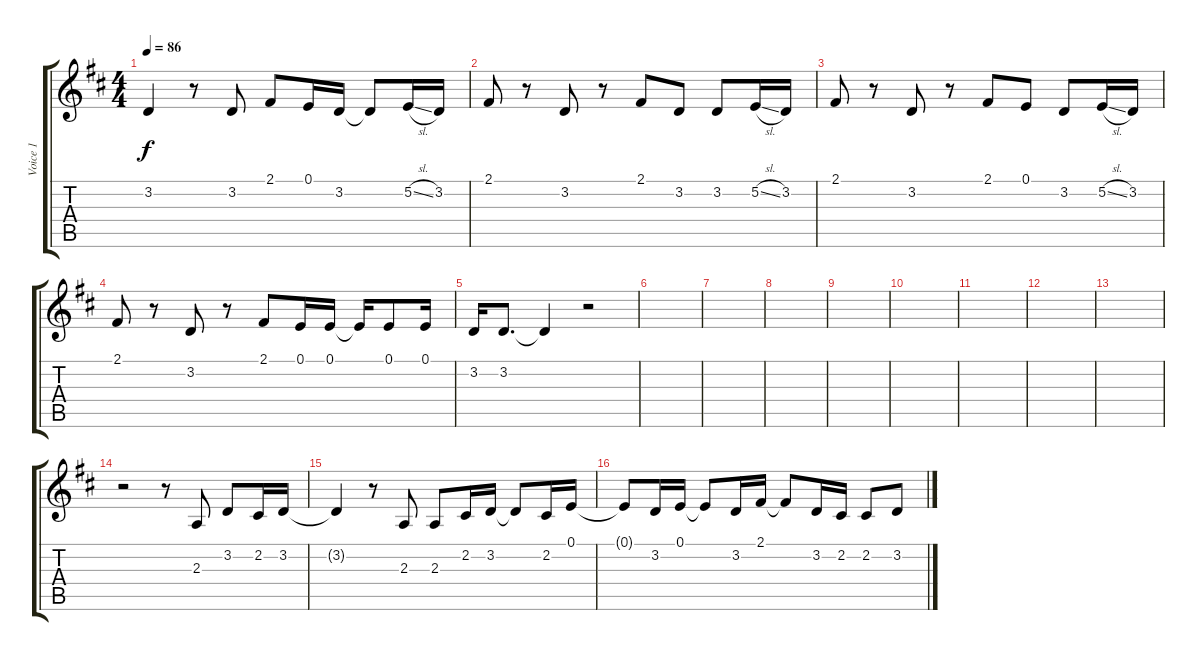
\track ("Voice 1" "Voice 1") {instrument choiraahs}
\staff {score tabs}
\tuning (E4 B3 G3 D3 A2 E2) {hide}
\ts (4 4)
\tempo 86
\clef g2
\ks d
3.2.4{dy f} r.8 3.2.8 2.1.8 0.1.16 3.2.16 3.2{t}.8 5.2{sl}.16 3.2.16 |
2.1.8 r.8 3.2.8 r.8 2.1.8 3.2.8 3.2.8 5.2{sl}.16 3.2.16 |
2.1.8 r.8 3.2.8 r.8 2.1.8 0.1.8 3.2.8 5.2{sl}.16 3.2.16 |
2.1.8 r.8 3.2.8 r.8 2.1.8 0.1.16 0.1.16 0.1{t}.16 0.1.8 0.1.16 |
3.2.16 3.2.8{d} 3.2{t}.4 r.2 |
|
|
|
|
|
|
|
|
r.2 r.8 2.3.8 3.2.8 2.2.16 3.2.16 |
3.2{t}.4 r.8 2.3.8 2.3.8 2.2.16 3.2.16 3.2{t}.8 2.2.16 0.1.16 |
0.1{t}.8 3.2.16 0.1.16 0.1{t}.8 3.2.16 2.1.16 2.1{t}.8 3.2.16 2.2.16 2.2.8 3.2.8
